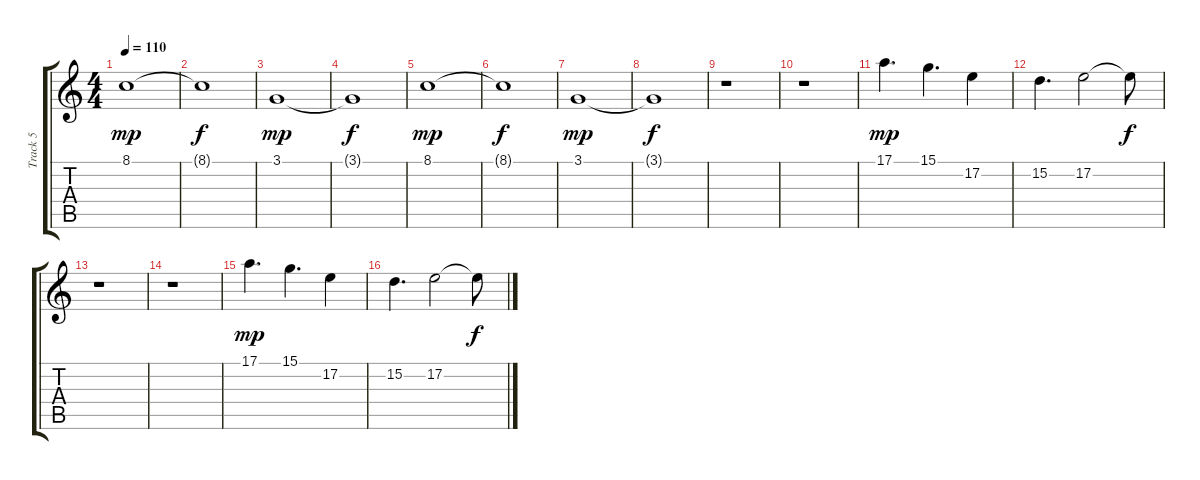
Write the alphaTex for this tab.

\track ("Track 5" "Track 5") {instrument stringensemble1}
\staff {score tabs}
\tuning (E4 B3 G3 D3 A2 E2) {hide}
\ts (4 4)
\tempo 110
\clef g2
\ks c
8.1.1{dy mp} |
8.1{t}.1{dy f} |
3.1.1{dy mp} |
3.1{t}.1{dy f} |
8.1.1{dy mp} |
8.1{t}.1{dy f} |
3.1.1{dy mp} |
3.1{t}.1{dy f} |
r.1 |
r.1 |
17.1.4{d dy mp} 15.1.4{d} 17.2.4 |
15.2.4{d} 17.2.2 17.2{t}.8{dy f} |
r.1 |
r.1 |
17.1.4{d dy mp} 15.1.4{d} 17.2.4 |
15.2.4{d} 17.2.2 17.2{t}.8{dy f}
